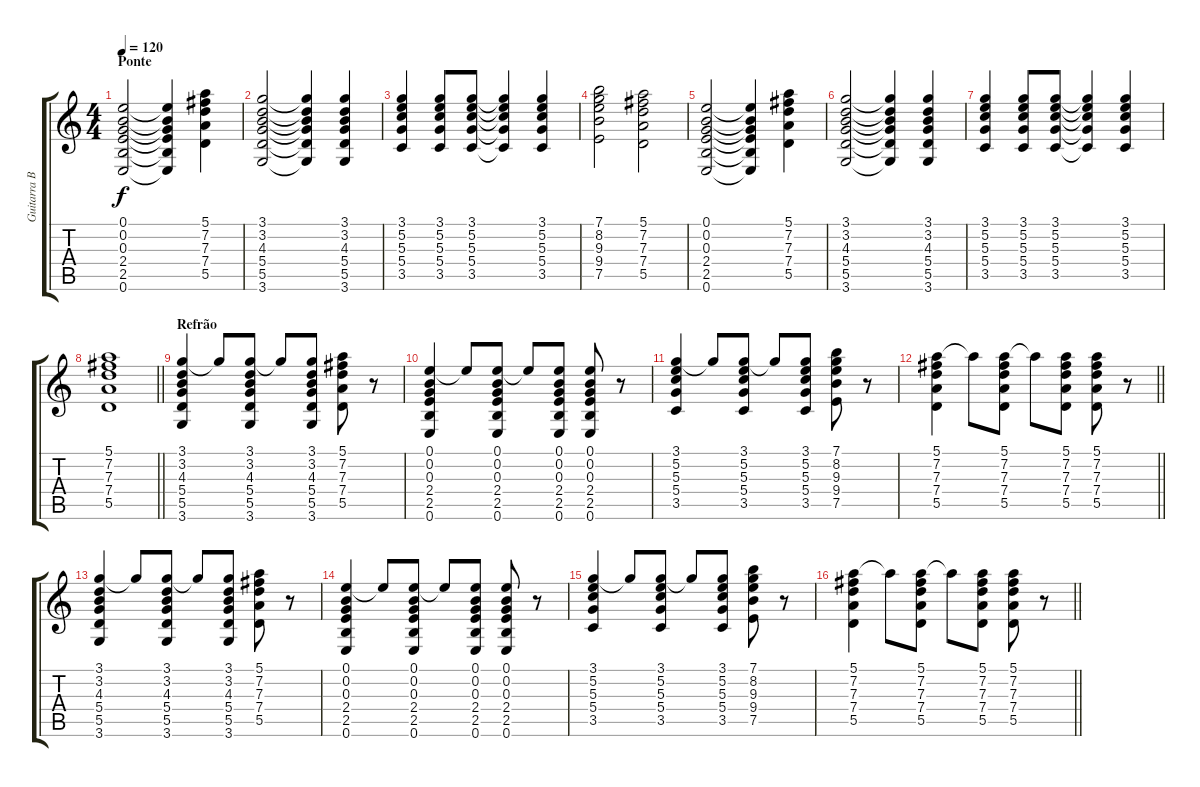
\track ("Guitarra Base" "Guitarra B") {instrument acousticguitarsteel}
\staff {score tabs}
\tuning (E4 B3 G3 D3 A2 E2) {hide}
\ts (4 4)
\section ("" "Ponte")
\tempo 120
\clef g2
\ks c
(0.1 0.2 0.3 2.4 2.5 0.6).2{dy f} (0.1{t} 0.2{t} 0.3{t} 2.4{t} 2.5{t} 0.6{t}).4 (5.1 7.2 7.3 7.4 5.5).4 |
(3.1 3.2 4.3 5.4 5.5 3.6).2 (3.1{t} 3.2{t} 4.3{t} 5.4{t} 5.5{t} 3.6{t}).4 (3.1 3.2 4.3 5.4 5.5 3.6).4 |
(3.1 5.2 5.3 5.4 3.5).4 (3.1 5.2 5.3 5.4 3.5).8 (3.1 5.2 5.3 5.4 3.5).8 (3.1{t} 5.2{t} 5.3{t} 5.4{t} 3.5{t}).4 (3.1 5.2 5.3 5.4 3.5).4 |
(7.1 8.2 9.3 9.4 7.5).2 (5.1 7.2 7.3 7.4 5.5).2 |
(0.1 0.2 0.3 2.4 2.5 0.6).2 (0.1{t} 0.2{t} 0.3{t} 2.4{t} 2.5{t} 0.6{t}).4 (5.1 7.2 7.3 7.4 5.5).4 |
(3.1 3.2 4.3 5.4 5.5 3.6).2 (3.1{t} 3.2{t} 4.3{t} 5.4{t} 5.5{t} 3.6{t}).4 (3.1 3.2 4.3 5.4 5.5 3.6).4 |
(3.1 5.2 5.3 5.4 3.5).4 (3.1 5.2 5.3 5.4 3.5).8 (3.1 5.2 5.3 5.4 3.5).8 (3.1{t} 5.2{t} 5.3{t} 5.4{t} 3.5{t}).4 (3.1 5.2 5.3 5.4 3.5).4 |
\barLineRight lightlight
(5.1 7.2 7.3 7.4 5.5).1 |
\section ("" "Refrão")
(3.1 3.2 4.3 5.4 5.5 3.6).4 3.1{t}.8 (3.1 3.2 4.3 5.4 5.5 3.6).8 3.1{t}.8 (3.1 3.2 4.3 5.4 5.5 3.6).8 (5.1 7.2 7.3 7.4 5.5).8 r.8 |
(0.1 0.2 0.3 2.4 2.5 0.6).4 0.1{t}.8 (0.1 0.2 0.3 2.4 2.5 0.6).8 0.1{t}.8 (0.1 0.2 0.3 2.4 2.5 0.6).8 (0.1 0.2 0.3 2.4 2.5 0.6).8 r.8 |
(3.1 5.2 5.3 5.4 3.5).4 3.1{t}.8 (3.1 5.2 5.3 5.4 3.5).8 3.1{t}.8 (3.1 5.2 5.3 5.4 3.5).8 (7.1 8.2 9.3 9.4 7.5).8 r.8 |
\barLineRight lightlight
(5.1 7.2 7.3 7.4 5.5).4 5.1{t}.8 (5.1 7.2 7.3 7.4 5.5).8 5.1{t}.8 (5.1 7.2 7.3 7.4 5.5).8 (5.1 7.2 7.3 7.4 5.5).8 r.8 |
(3.1 3.2 4.3 5.4 5.5 3.6).4 3.1{t}.8 (3.1 3.2 4.3 5.4 5.5 3.6).8 3.1{t}.8 (3.1 3.2 4.3 5.4 5.5 3.6).8 (5.1 7.2 7.3 7.4 5.5).8 r.8 |
(0.1 0.2 0.3 2.4 2.5 0.6).4 0.1{t}.8 (0.1 0.2 0.3 2.4 2.5 0.6).8 0.1{t}.8 (0.1 0.2 0.3 2.4 2.5 0.6).8 (0.1 0.2 0.3 2.4 2.5 0.6).8 r.8 |
(3.1 5.2 5.3 5.4 3.5).4 3.1{t}.8 (3.1 5.2 5.3 5.4 3.5).8 3.1{t}.8 (3.1 5.2 5.3 5.4 3.5).8 (7.1 8.2 9.3 9.4 7.5).8 r.8 |
\barLineRight lightlight
(5.1 7.2 7.3 7.4 5.5).4 5.1{t}.8 (5.1 7.2 7.3 7.4 5.5).8 5.1{t}.8 (5.1 7.2 7.3 7.4 5.5).8 (5.1 7.2 7.3 7.4 5.5).8 r.8
